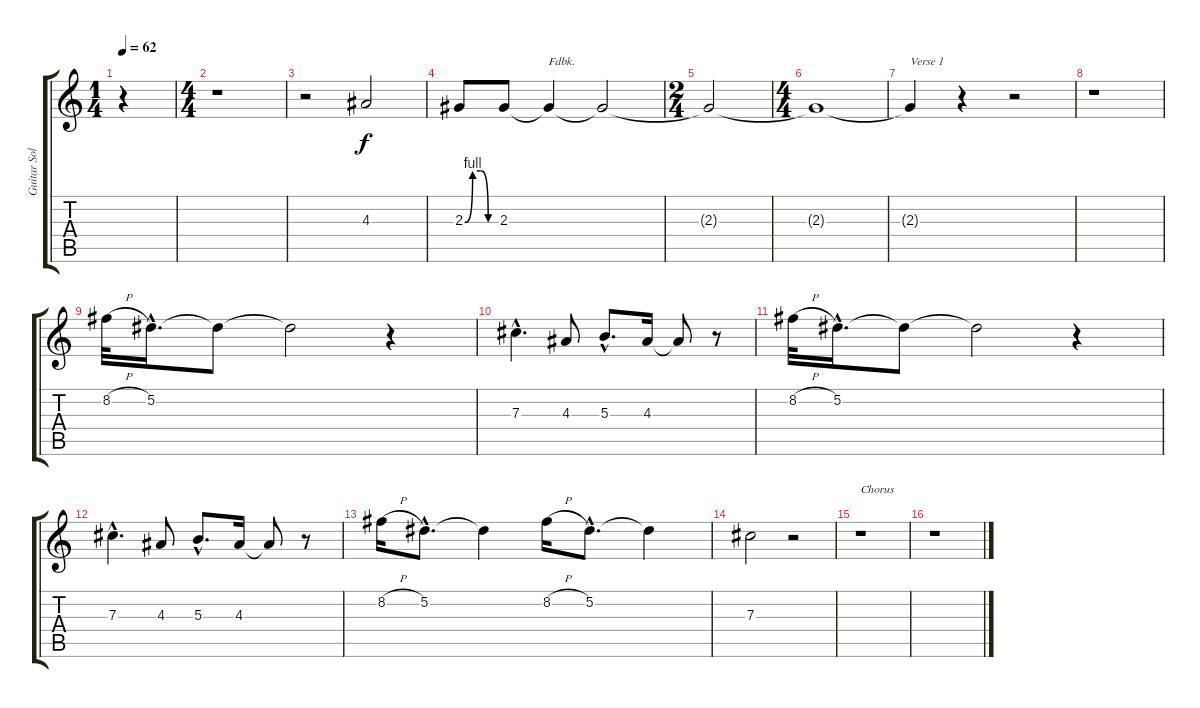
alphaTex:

\track ("Guitar Solo + Fills" "Guitar Sol") {instrument distortionguitar}
\staff {score tabs}
\tuning (Eb4 Bb3 Gb3 Db3 Ab2 Eb2) {hide}
\ts (1 4)
\tempo 62
\clef g2
\ks c
r.4{dy f instrument distortionguitar} |
\ts (4 4)
r.1 |
r.2 4.3.2 |
2.3{be (custom 0 0 15 4 30 4 45 0 60 0)}.8 2.3.8 2.3{t}.4{txt "Fdbk."} 2.3{t}.2 |
\ts (2 4)
2.3{t}.2 |
\ts (4 4)
2.3{t}.1 |
2.3{t}.4{txt "Verse 1"} r.4 r.2 |
r.1 |
8.2{h}.32 5.2{hac}.16{d} 5.2{t}.8 5.2{t}.2 r.4 |
7.3{hac}.4{d} 4.3.8 5.3{hac}.8{d} 4.3.16 4.3{t}.8 r.8 |
8.2{h}.32 5.2{hac}.16{d} 5.2{t}.8 5.2{t}.2 r.4 |
7.3{hac}.4{d} 4.3.8 5.3{hac}.8{d} 4.3.16 4.3{t}.8 r.8 |
8.2{h}.16 5.2{hac}.8{d} 5.2{t}.4 8.2{h}.16 5.2{hac}.8{d} 5.2{t}.4 |
7.3.2 r.2 |
r.1{txt "Chorus"} |
r.1
